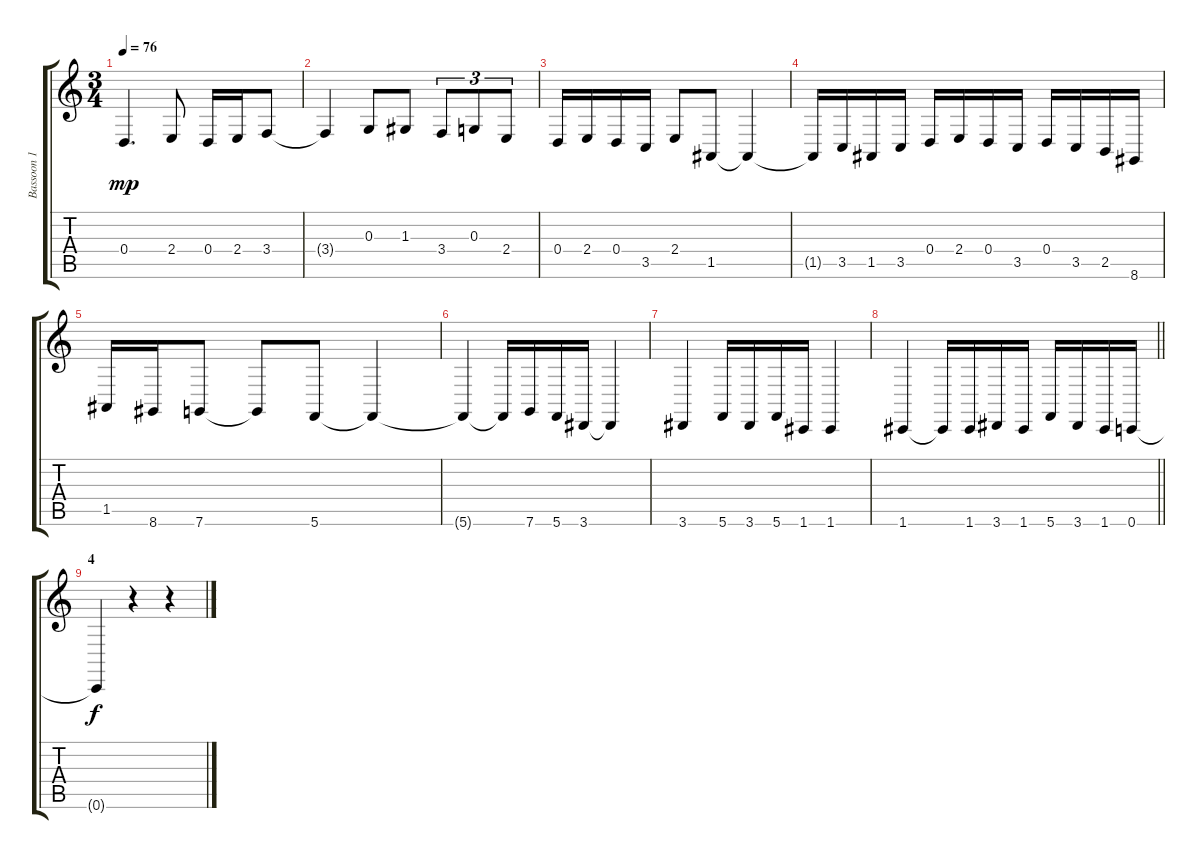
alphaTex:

\track ("Bassoon 1" "Bassoon 1") {instrument bassoon}
\staff {score tabs}
\tuning (E4 B3 G3 D3 A2 C2) {hide}
\ts (3 4)
\tempo 76
\clef g2
\ks c
0.4.4{d dy mp} 2.4.8 0.4.16 2.4.16 3.4.8 |
3.4{t}.4 0.3.8 1.3.8 3.4.8{tu (3 2)} 0.3.8{tu (3 2)} 2.4.8{tu (3 2)} |
0.4.16 2.4.16 0.4.16 3.5.16 2.4.8 1.5.8 1.5{t}.4 |
1.5{t}.16 3.5.16 1.5.16 3.5.16 0.4.16 2.4.16 0.4.16 3.5.16 0.4.16 3.5.16 2.5.16 8.6.16 |
1.5.16 8.6.16 7.6.8 7.6{t}.8 5.6.8 5.6{t}.4 |
5.6{t}.4 5.6{t}.16 7.6.16 5.6.16 3.6.16 3.6{t}.4 |
3.6.4 5.6.16 3.6.16 5.6.16 1.6.16 1.6.4 |
\barLineRight lightlight
1.6.4 1.6{t}.16 1.6.16 3.6.16 1.6.16 5.6.16 3.6.16 1.6.16 0.6.16 |
\section ("" "4")
0.6{t}.4{dy f} r.4 r.4
